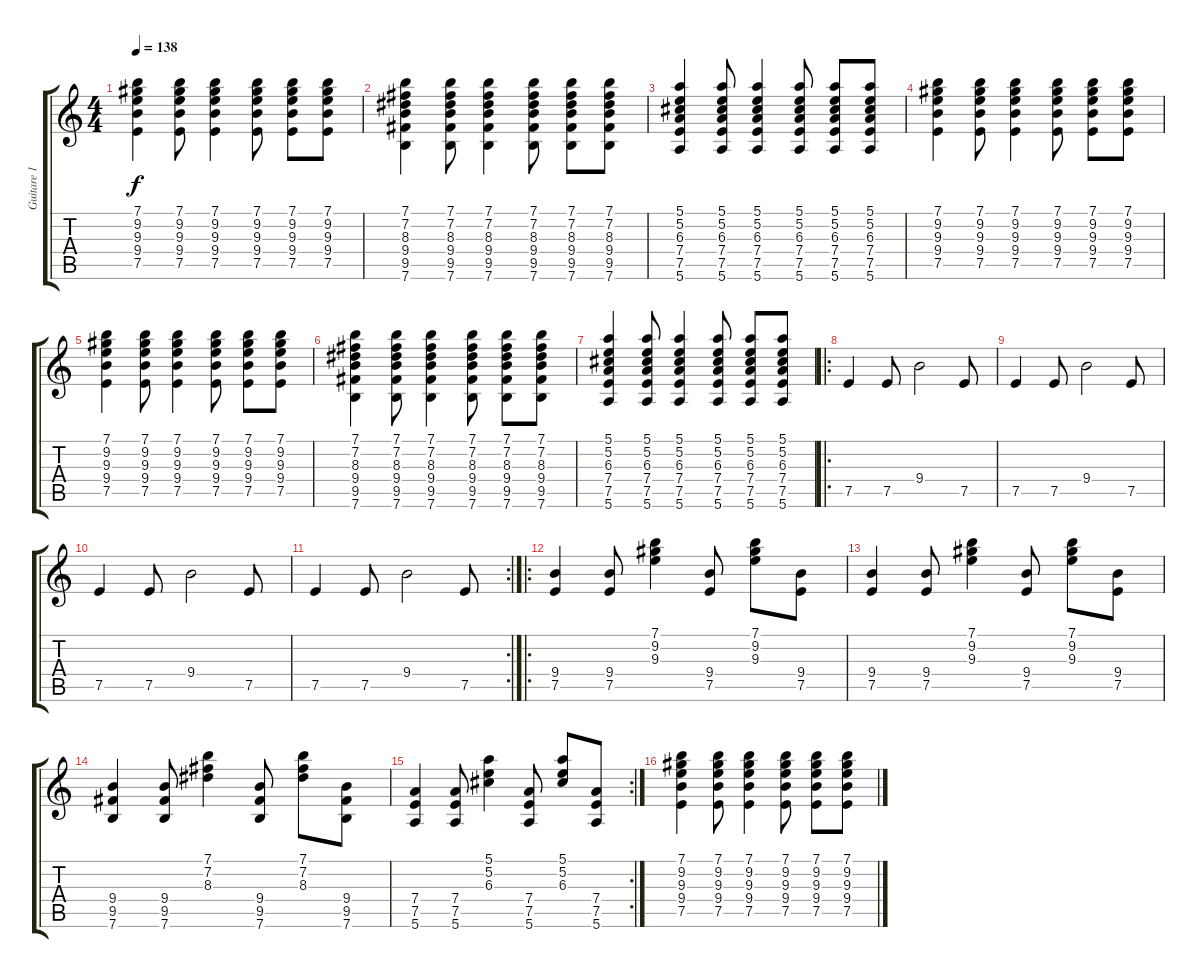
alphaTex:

\track ("Guitare 1" "Guitare 1") {instrument electricguitarclean}
\staff {score tabs}
\tuning (E4 B3 G3 D3 A2 E2) {hide}
\ts (4 4)
\tempo 138
\clef g2
\ks c
(7.1 9.2 9.3 9.4 7.5).4{dy f} (7.1 9.2 9.3 9.4 7.5).8 (7.1 9.2 9.3 9.4 7.5).4 (7.1 9.2 9.3 9.4 7.5).8 (7.1 9.2 9.3 9.4 7.5).8 (7.1 9.2 9.3 9.4 7.5).8 |
(7.1 7.2 8.3 9.4 9.5 7.6).4 (7.1 7.2 8.3 9.4 9.5 7.6).8 (7.1 7.2 8.3 9.4 9.5 7.6).4 (7.1 7.2 8.3 9.4 9.5 7.6).8 (7.1 7.2 8.3 9.4 9.5 7.6).8 (7.1 7.2 8.3 9.4 9.5 7.6).8 |
(5.1 5.2 6.3 7.4 7.5 5.6).4 (5.1 5.2 6.3 7.4 7.5 5.6).8 (5.1 5.2 6.3 7.4 7.5 5.6).4 (5.1 5.2 6.3 7.4 7.5 5.6).8 (5.1 5.2 6.3 7.4 7.5 5.6).8 (5.1 5.2 6.3 7.4 7.5 5.6).8 |
(7.1 9.2 9.3 9.4 7.5).4 (7.1 9.2 9.3 9.4 7.5).8 (7.1 9.2 9.3 9.4 7.5).4 (7.1 9.2 9.3 9.4 7.5).8 (7.1 9.2 9.3 9.4 7.5).8 (7.1 9.2 9.3 9.4 7.5).8 |
(7.1 9.2 9.3 9.4 7.5).4 (7.1 9.2 9.3 9.4 7.5).8 (7.1 9.2 9.3 9.4 7.5).4 (7.1 9.2 9.3 9.4 7.5).8 (7.1 9.2 9.3 9.4 7.5).8 (7.1 9.2 9.3 9.4 7.5).8 |
(7.1 7.2 8.3 9.4 9.5 7.6).4 (7.1 7.2 8.3 9.4 9.5 7.6).8 (7.1 7.2 8.3 9.4 9.5 7.6).4 (7.1 7.2 8.3 9.4 9.5 7.6).8 (7.1 7.2 8.3 9.4 9.5 7.6).8 (7.1 7.2 8.3 9.4 9.5 7.6).8 |
(5.1 5.2 6.3 7.4 7.5 5.6).4 (5.1 5.2 6.3 7.4 7.5 5.6).8 (5.1 5.2 6.3 7.4 7.5 5.6).4 (5.1 5.2 6.3 7.4 7.5 5.6).8 (5.1 5.2 6.3 7.4 7.5 5.6).8 (5.1 5.2 6.3 7.4 7.5 5.6).8 |
\ro
7.5.4{volume 16} 7.5.8 9.4.2 7.5.8 |
7.5.4{volume 16} 7.5.8 9.4.2 7.5.8 |
7.5.4{volume 16} 7.5.8 9.4.2 7.5.8 |
\rc 2
7.5.4{volume 16} 7.5.8 9.4.2 7.5.8 |
\ro
(9.4 7.5).4 (9.4 7.5).8 (7.1 9.2 9.3).4 (9.4 7.5).8 (7.1 9.2 9.3).8 (9.4 7.5).8 |
(9.4 7.5).4 (9.4 7.5).8 (7.1 9.2 9.3).4 (9.4 7.5).8 (7.1 9.2 9.3).8 (9.4 7.5).8 |
(9.4 9.5 7.6).4 (9.4 9.5 7.6).8 (7.1 7.2 8.3).4 (9.4 9.5 7.6).8 (7.1 7.2 8.3).8 (9.4 9.5 7.6).8 |
\rc 2
(7.4 7.5 5.6).4 (7.4 7.5 5.6).8 (5.1 5.2 6.3).4 (7.4 7.5 5.6).8 (5.1 5.2 6.3).8 (7.4 7.5 5.6).8 |
(7.1 9.2 9.3 9.4 7.5).4{volume 12} (7.1 9.2 9.3 9.4 7.5).8 (7.1 9.2 9.3 9.4 7.5).4 (7.1 9.2 9.3 9.4 7.5).8 (7.1 9.2 9.3 9.4 7.5).8 (7.1 9.2 9.3 9.4 7.5).8
